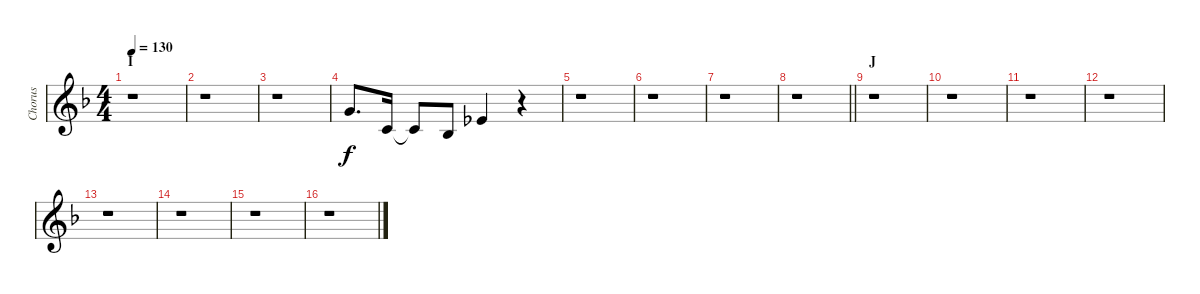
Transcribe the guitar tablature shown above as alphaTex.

\track ("Chorus" "Chorus") {instrument lead4chiff}
\staff {score}
\tuning (D4 A3 F3 C3 G2 D2) {hide}
\ts (4 4)
\section ("" "I")
\tempo 130
\clef g2
\ks f
r.1{dy f} |
r.1 |
r.1 |
5.1.8{d} 3.2.16 3.2{t}.8 1.2.8 1.1.4 r.4 |
r.1 |
r.1 |
r.1 |
\barLineRight lightlight
r.1 |
\section ("" "J")
r.1 |
r.1 |
r.1 |
r.1 |
r.1 |
r.1 |
r.1 |
r.1
